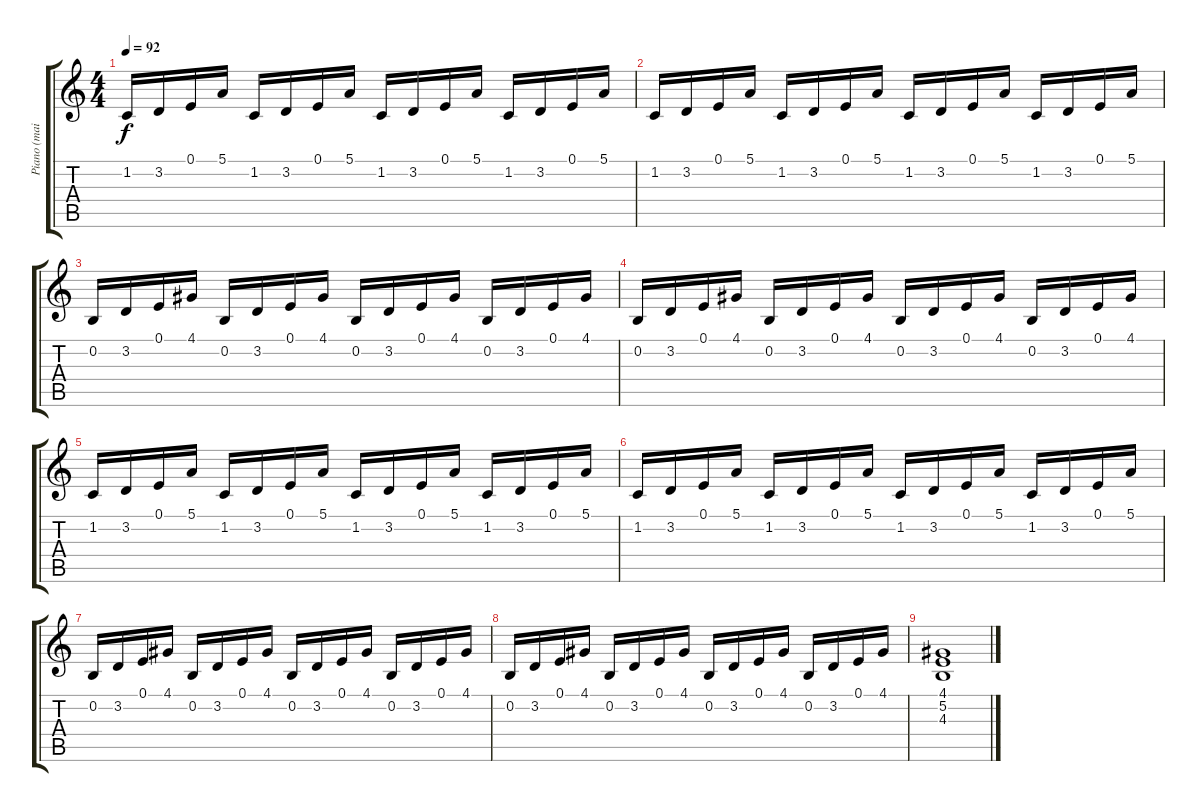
\track ("Piano (main droite)" "Piano (mai") {instrument acousticgrandpiano}
\staff {score tabs}
\tuning (E4 B3 G3 D3 A2 E2) {hide}
\ts (4 4)
\tempo 92
\clef g2
\ks c
1.2.16{dy f} 3.2.16 0.1.16 5.1.16 1.2.16 3.2.16 0.1.16 5.1.16 1.2.16 3.2.16 0.1.16 5.1.16 1.2.16 3.2.16 0.1.16 5.1.16 |
1.2.16 3.2.16 0.1.16 5.1.16 1.2.16 3.2.16 0.1.16 5.1.16 1.2.16 3.2.16 0.1.16 5.1.16 1.2.16 3.2.16 0.1.16 5.1.16 |
0.2.16 3.2.16 0.1.16 4.1.16 0.2.16 3.2.16 0.1.16 4.1.16 0.2.16 3.2.16 0.1.16 4.1.16 0.2.16 3.2.16 0.1.16 4.1.16 |
0.2.16 3.2.16 0.1.16 4.1.16 0.2.16 3.2.16 0.1.16 4.1.16 0.2.16 3.2.16 0.1.16 4.1.16 0.2.16 3.2.16 0.1.16 4.1.16 |
1.2.16 3.2.16 0.1.16 5.1.16 1.2.16 3.2.16 0.1.16 5.1.16 1.2.16 3.2.16 0.1.16 5.1.16 1.2.16 3.2.16 0.1.16 5.1.16 |
1.2.16 3.2.16 0.1.16 5.1.16 1.2.16 3.2.16 0.1.16 5.1.16 1.2.16 3.2.16 0.1.16 5.1.16 1.2.16 3.2.16 0.1.16 5.1.16 |
0.2.16 3.2.16 0.1.16 4.1.16 0.2.16 3.2.16 0.1.16 4.1.16 0.2.16 3.2.16 0.1.16 4.1.16 0.2.16 3.2.16 0.1.16 4.1.16 |
0.2.16 3.2.16 0.1.16 4.1.16 0.2.16 3.2.16 0.1.16 4.1.16 0.2.16 3.2.16 0.1.16 4.1.16 0.2.16 3.2.16 0.1.16 4.1.16 |
(4.1 5.2 4.3).1
